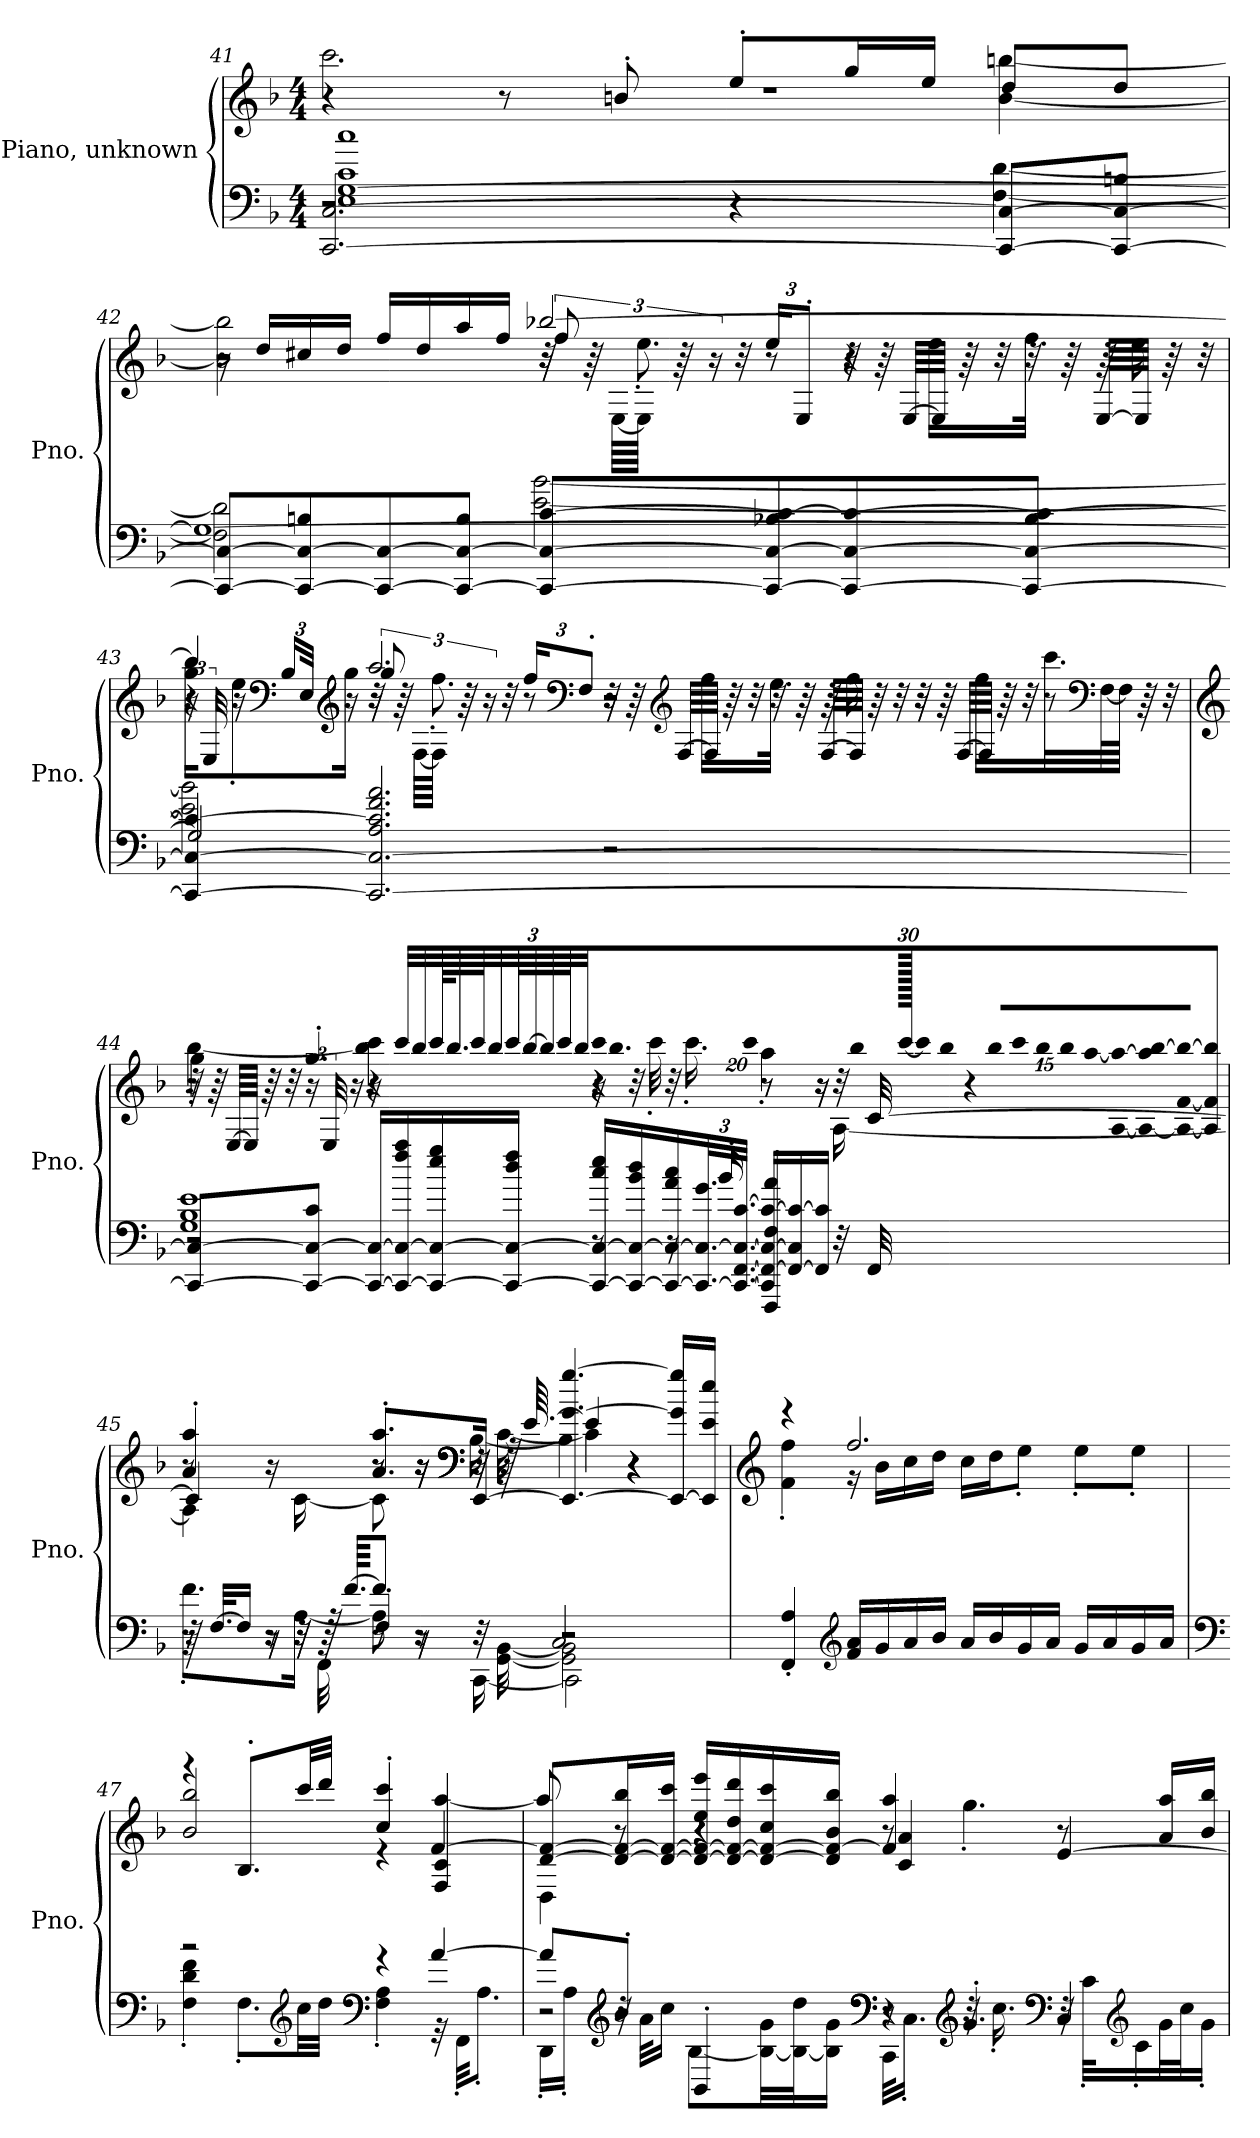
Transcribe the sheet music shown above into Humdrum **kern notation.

**kern	**kern
*part1	*part1
*staff2	*staff1
*I"Piano, unknown	*
*I'Pno.	*
!!LO:PB:g=z
*clefF4	*clefG2
*k[b-]	*k[b-]
*M4/4	*M4/4
=41	=41
*^	*^
*	*^	*	*^
[2.CC/ [2.C/	2r	1E [1G 1c 1cc	1r	2.ccc\	4r
.	.	.	.	.	8r
.	.	.	.	.	8bn'/
.	4r	.	.	.	8ee'/L
.	.	.	.	.	16gg/L
.	.	.	.	.	16ee/JJ
8CC/_ 8C/_L	[4F\ [4d\	.	.	[4b\ [4bbn\	8dd/L
8CC/_ 8C/_ 8Bn/J	.	.	.	.	8dd/J
!!LO:LB:g=z
=42	=42	=42	=42	=42	=42
*	*	*	*	*	*^
8CC/_ 8C/_L	2F\] 2d\]	1G_	2r	2b\] 2bb\]	16r	2r
.	.	.	.	.	16dd/LL	.
8CC/_ 8C/_ 8Bn/	.	.	.	.	16cc#X/	.
.	.	.	.	.	16dd/JJ	.
8CC/_ 8C/_	.	.	.	.	16ff/LL	.
.	.	.	.	.	16dd/	.
8CC/_ 8C/_ 8B/J	.	.	.	.	16aa/	.
.	.	.	.	.	16ff/JJ	.
8CC/_ 8C/_ [8c/L	[2e\ [2b-\	.	[2bb-X/	16r	12ff/	32r
.	.	.	.	.	.	64r
.	.	.	.	.	.	[64E\LLLL
.	.	.	.	8.ee'\	.	64E\JJJJ]
.	.	.	.	.	.	64r
.	.	.	.	.	24r	.
.	.	.	.	.	.	32r
8CC/_ 8C/_ 8B-X/ 8c/_	.	.	.	.	24ee/KL	8r
.	.	.	.	.	12E'/J	.
8CC/_ 8C/_ 8c/_	.	.	.	16r	32r	4r
.	.	.	.	.	64r	.
.	.	.	.	.	[64E/LLLL	.
.	.	.	.	16ee\LL	64E/JJJJ]	.
.	.	.	.	.	64r	.
.	.	.	.	.	32r	.
8CC/_ 8C/_ 8B-/ 8c/_J	.	.	.	32.ff\JJk	32r	.
.	.	.	.	.	64r	.
.	.	.	.	64r	[64E/LLLL	.
.	.	.	.	16ee\	64E/JJJJ]	.
.	.	.	.	.	64r	.
.	.	.	.	.	32r	.
!!LO:LB:g=z	!!	!!	!!
=43	=43	=43	=43	=43	=43	=43
4CC/_ 4C/_ 4c/_	2e\] 2b-\]	2G/]	4bb-/]	16gg\KL	24r	4r
.	.	.	.	.	48E/	.
.	.	.	.	8ee'\	16r	.
*	*	*	*clefF4	*	*	*
*	*	*	*	*	*Xbrackettup	*
.	.	.	.	.	24B-/LL	.
.	.	.	.	.	48E/JJk	.
*	*	*	*clefG2	*	*	*
.	.	.	.	16gg\Jk	16r	.
*	*	*	*	*	*brackettup	*
2.CC/_ 2.C/_ 2.A/ 2.c/] 2.f/ 2.a/	.	.	2.aa/	16r	12gg/	32r
.	.	.	.	.	.	64r
.	.	.	.	.	.	[64F\LLLL
.	.	.	.	8.ff'\	.	64F\JJJJ]
.	.	.	.	.	.	64r
.	.	.	.	.	24r	.
.	.	.	.	.	.	32r
.	.	.	.	.	24ff/KL	8r
*	*	*	*clefF4	*	*	*
.	.	.	.	.	12F'/J	.
.	2r	2r	.	16r	32r	2r
.	.	.	.	.	64r	.
*	*	*	*clefG2	*	*	*
.	.	.	.	.	[64F/LLLL	.
.	.	.	.	16ff\LL	64F/JJJJ]	.
.	.	.	.	.	64r	.
.	.	.	.	.	32r	.
.	.	.	.	32.ee\JJk	32r	.
.	.	.	.	.	64r	.
.	.	.	.	64r	[64F/LLLL	.
.	.	.	.	16ff\	64F/JJJJ]	.
.	.	.	.	.	64r	.
.	.	.	.	.	32r	.
.	.	.	.	16r	32r	.
.	.	.	.	.	64r	.
.	.	.	.	.	[64F/LLLL	.
.	.	.	.	16ff\LL	64F/JJJJ]	.
.	.	.	.	.	64r	.
.	.	.	.	.	32r	.
.	.	.	.	32.ccc\L	8r	.
*	*	*	*clefF4	*	*	*
.	.	.	.	[64F\L	.	.
.	.	.	.	64F\JJJJ]	.	.
.	.	.	.	64r	.	.
.	.	.	.	32r	.	.
!!LO:LB:g=z	!!	!!	!!
=44	=44	=44	=44	=44	=44	=44
*	*	*	*clefG2	*	*	*
8CC/_ 8C/_L	1G 1B- 1e	2r	32r	[4bb-'\	8r	4gg'\
.	.	.	64r	.	.	.
.	.	.	[64E/LLLL	.	.	.
.	.	.	64E/JJJJ]	.	.	.
.	.	.	64r	.	.	.
.	.	.	32r	.	.	.
8CC/_ 8C/_ 8c/J	.	.	24r	.	4.gg'/	.
.	.	.	48E/	.	.	.
.	.	.	16r	.	.	.
16CC/_ 16C/_LL	.	.	16r	4bb-\]' 4ccc\'	.	4r
16CC/_ 16C/_ 16ff/ 16aa/	.	.	32ccc/LLL	.	.	.
.	.	.	32bb-/	.	.	.
16CC/_ 16C/_ 16ee/ 16gg/	.	.	128ccc/KL	.	.	.
.	.	.	64.bb-/	.	.	.
*	*	*	*Xbrackettup	*	*	*
.	.	.	96ccc/J	.	.	.
.	.	.	48bb-/	.	.	.
16CC/_ 16C/_ 16dd/ 16ff/JJ	.	.	96ccc/L	.	.	.
.	.	.	[96bb-/	.	.	.
.	.	.	96bb-/]	.	.	.
.	.	.	96ccc/J	.	.	.
.	.	.	48bb-/	.	.	.
!	!	!	!LO:N:vis=256	!	!	!
16CC/_ 16C/_ 16cc/ 16ee/LL	.	8r	1920%17ccc/KL	16r	4r	4r
!	!	!	!LO:N:vis=64.	!	!	!
.	.	.	640%17bb-/	.	.	.
.	.	.	1920ryy	.	.	.
!	!	!	!LO:N:vis=256	!	!	!
.	.	.	1920%17ccc/K	.	.	.
!	!	!	!LO:N:vis=64	!	!	!
.	.	.	960%17bb-/	.	.	.
16CC/_ 16C/_ 16b-/ 16dd/	.	.	[1920ccc/	32r	.	.
.	.	.	1920%23ccc/]	.	.	.
.	.	.	80bb-/JJJJ	.	.	.
.	.	.	80r	.	.	.
.	.	.	.	32ccc'\	.	.
.	.	.	40bb-/LLL	.	.	.
16CC/_ 16C/_ 16a/ 16cc/	.	16r	80ccc/K	32r	.	.
.	.	.	40bb-/	.	.	.
.	.	.	.	16.ccc'\	.	.
.	.	.	40bb-/	.	.	.
*Xbrackettup	*	*	*	*	*	*
48.CC/_ 48.C/_ 48.g/L	.	16b-'/	[80aa/L	.	.	.
.	.	.	[80A/ 80aa/_	.	.	.
.	.	.	80A/_ 80aa/] [80bb-/J	.	.	.
48.CC/_ [48.FF/ 48.C/_ [48.c/JJJ	.	.	.	.	.	.
.	.	.	40A/_ [40f/ 40bb-/_JJJ	.	.	.
16CC/] 16FF/_ 16C/_ 16c/_LL	.	4FFF/' 4F/' 4a/'	4A/] 4f/] 4bb-/]	4aa'\	8r	8r
16FF/_ 16C/] 16c/_	.	.	.	.	.	.
16FF/] 16c/]JJ	.	.	.	.	16r	16r
32r	.	.	.	.	32r	[16A\
32FF/	.	.	.	.	[32c/	.
!!LO:LB:g=z	!!	!!	!!
=45	=45	=45	=45	=45	=45	=45
*	*	*^	*	*	*	*
8r	8.f'\L	64r	8r	4a/' 4aa/'	8r	4c/]	4A\]
.	.	[32.F/KLL	.	.	.	.	.
.	.	16F/JJ]	.	.	.	.	.
16r	.	8r	16r	.	16r	.	.
32r	[16A\Jk	.	32r	.	[16c\	.	.
128r	.	.	32FF\	.	.	.	.
[64.f/KKKL	.	.	.	.	.	.	.
8f/J]	8A\]	4F'/	8r	8.a/' 8.aa/'L	8c\]	8r	8r
8r	16r	.	16r	.	16r	16r	16r
*	*	*	*	*clefF4	*	*	*
.	32r	.	[16CC\	[16EE/Jk	[16B-\	32r	32r
.	[32GG\ [32BB-\	.	.	.	.	128r	[32c\
.	.	.	.	.	.	[64.e/	.
2r	2GG\] 2BB-\]	2C/	2CC\]	4.EE/_ [4.g/ [4.gg/	4B-\]	4e/]	4c\]
.	.	.	.	.	4r	4r	4r
.	.	.	.	16EE/_ 16g/] 16gg/]LL	.	.	.
.	.	.	.	16EE/] 16e/ 16ee/JJ	.	.	.
*v	*v	*v	*v	*	*	*	*
*	*v	*v	*v	*v
=46	=46
*	*clefG2
*	*^
4FF/' 4A/'	4r	4f\' 4ff\'
*clefG2	*	*
16f/ 16a/LL	2.ff/	16r
16g/	.	16b-\LL
16a/	.	16cc\
16b-/JJ	.	16dd\JJ
16a/LL	.	16cc\LL
16b-/	.	16dd\J
16g/	.	8ee'\J
16a/JJ	.	.
16g/LL	.	8ee'\L
16a/	.	.
16g/	.	8ee'\J
16a/JJ	.	.
!!LO:LB:g=z	!!
=47	=47	=47
*clefF4	*	*
*^	*	*
2r	4F\' 4d\' 4f\'	4r	2b-/ 2bb-/
.	8.F'\L	8.B-'/L	.
*clefG2	*	*	*
.	32cc\LL	32ccc/LL	.
.	32dd\JJJ	32ddd/JJJ	.
*clefF4	*	*	*
4r	4F\' 4A\'	4cc/' 4ccc/'	4r
[4a/	32r	[4f/	4F/ 4c/ [4aa/
.	32FF'\KKL	.	.
.	8.A'\J	.	.
!!LO:PB:g=z
=48	=48	=48	=48
*	*^	*	*^
8a/L]	16DD'\LL	2r	[8d/ 8f/_L	4D\	8aa/]
.	16A'\JJ	.	.	.	.
*clefG2	*	*	*	*	*
8b-'/J	32r	.	16d/_ 16f/_ 16bb-/L	.	8r
.	32a\KLL	.	.	.	.
.	16cc\JJ	.	16d/_ 16f/_ 16ccc/JJ	.	.
4BB-'/	[8B-\L	.	16d/_ 16f/_ 16ee/ 16eee/LL	4r	4r
.	.	.	16d/_ 16f/_ 16dd/ 16ddd/	.	.
.	32B-\_ 32g\LL	.	16d/_ 16f/_ 16cc/ 16ccc/	.	.
.	32B-\_ 32dd\J	.	.	.	.
.	16B-\] 16g\JJ	.	16d/] 16f/_ 16b-/ 16bb-/JJ	.	.
*clefF4	*	*	*	*	*
8r	32CC\KLL	4r	4f/] 4aa/	8r	4c/ 4a/
.	16.C'\JJ	.	.	.	.
*clefG2	*	*	*	*	*
4.g'/	32r	.	.	4.gg'\	.
.	16.cc'\	.	.	.	.
*clefF4	*	*	*	*	*
.	32r	4C/	8r	.	[4e/
.	32c'\KLL	.	.	.	.
*clefG2	*	*	*	*	*
.	16c'\	.	.	.	.
.	32g\L	.	16a/ 16aa/LL	.	.
.	32cc\J	.	.	.	.
.	16g'\JJ	.	16b-/ 16bb-/JJ	.	.
*v	*v	*v	*	*	*
*	*v	*v	*v
=	=
*-	*-
